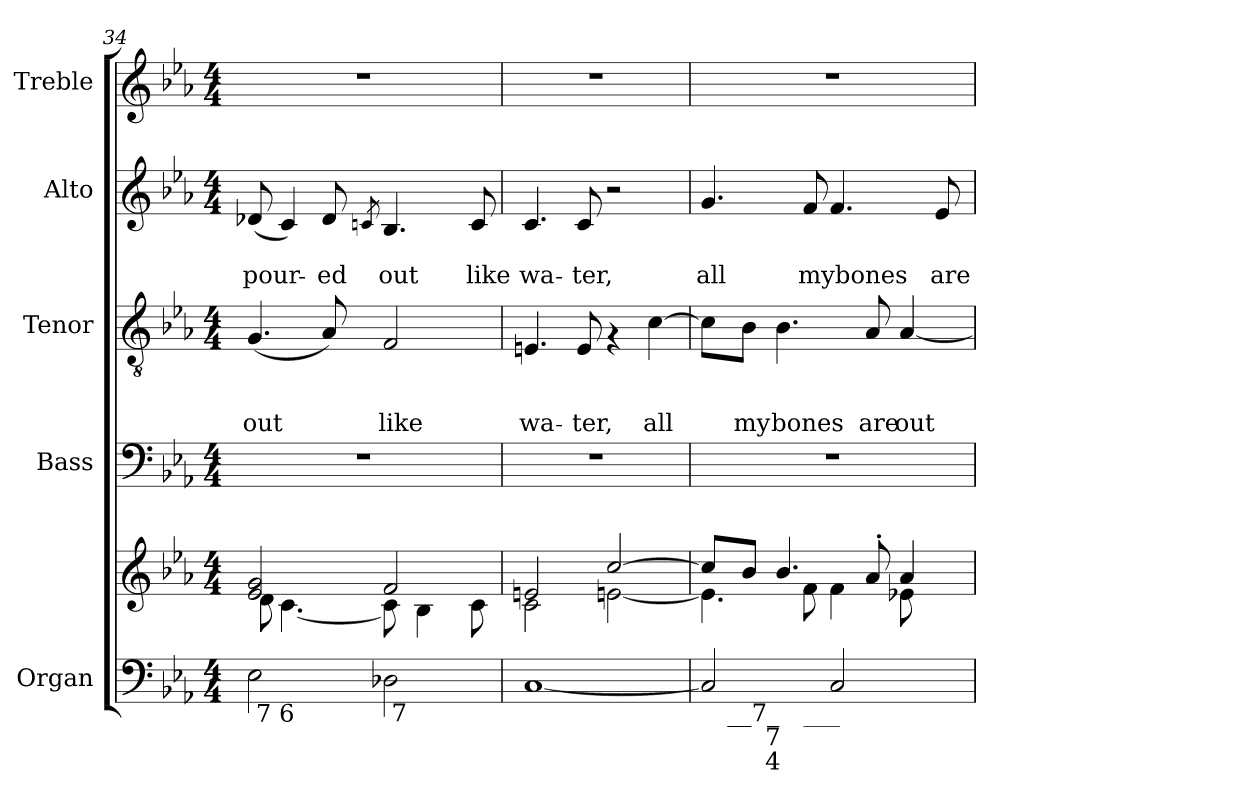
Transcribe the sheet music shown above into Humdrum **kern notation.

**kern	**kern	**kern	**kern	**text	**text	**text	**kern	**text	**text	**kern
*part5	*part5	*part4	*part3	*part3	*part3	*part3	*part2	*part2	*part2	*part1
*staff6	*staff5	*staff4	*staff3	*staff3	*staff3	*staff3	*staff2	*staff2	*staff2	*staff1
*I"Organ	*	*I"Bass	*I"Tenor	*	*	*	*I"Alto	*	*	*I"Treble
*	*	*I'B	*I'T	*	*	*	*I'A	*	*	*I'Tr
*clefF4	*clefG2	*clefF4	*clefGv2	*	*	*	*clefG2	*	*	*clefG2
*k[b-e-a-]	*k[b-e-a-]	*k[b-e-a-]	*k[b-e-a-]	*	*	*	*k[b-e-a-]	*	*	*k[b-e-a-]
*E-:	*E-:	*E-:	*E-:	*	*	*	*E-:	*	*	*E-:
*M4/4	*M4/4	*M4/4	*M4/4	*	*	*	*M4/4	*	*	*M4/4
=34	=34	=34	=34	=34	=34	=34	=34	=34	=34	=34
*	*^	*	*	*	*	*	*	*	*	*
!LO:TX:b:t=single b	!	!	!	!	!	!	!	!	!	!	!
!	!	!	!	!	!	!	!LO:LY:b	!	!	!LO:LY:b	!
*^	*	*	*	*	*	*	*	*	*	*	*
2E-\	64ryy	2e-/ 2g/	8d\	1r	(<4.G/	.	.	out	(<8d-X/	.	pour-	1r
!	!LO:TX:b:t=7 6	!	!	!	!	!	!	!	!	!	!	!
.	2ryy	.	.	.	.	.	.	.	.	.	.	.
.	.	.	[<4.c\	.	.	.	.	.	4c/)	.	.	.
!	!	!	!	!	!	!	!	!	!	!	!LO:LY:b	!
.	.	.	.	.	8A-/)	.	.	.	8d-/	.	-ed	.
.	.	.	.	.	.	.	.	.	8qcn/	.	.	.
!	!	!	!	!	!	!	!	!LO:LY:b	!	!	!LO:LY:b	!
2D-X\	.	2f/	8c\]	.	2F/	.	.	like	4.B-/	.	out	.
!	!LO:TX:b:t=7	!	!	!	!	!	!	!	!	!	!	!
.	4ryy	.	.	.	.	.	.	.	.	.	.	.
.	.	.	4B-\	.	.	.	.	.	.	.	.	.
.	8...ryy	.	.	.	.	.	.	.	.	.	.	.
!	!	!	!	!	!	!	!	!	!	!	!LO:LY:b	!
.	.	.	8c\	.	.	.	.	.	8c/	.	like	.
=35	=35	=35	=35	=35	=35	=35	=35	=35	=35	=35	=35	=35
!LO:TX:b:t=single n	!	!	!	!	!	!	!	!	!	!	!	!
!	!	!	!	!	!	!	!	!LO:LY:b	!	!	!LO:LY:b	!
*v	*v	*	*	*	*	*	*	*	*	*	*	*
[<1C	2en/	2c\	1r	4.En/	.	.	wa-	4.c/	.	wa-	1r
!	!	!	!	!	!	!	!LO:LY:b	!	!	!LO:LY:b	!
.	.	.	.	8E/	.	.	-ter,	8c/	.	-ter,	.
.	[>2cc/	[<2en\	.	4rF	.	.	.	2r	.	.	.
!	!	!	!	!	!	!	!LO:LY:b	!	!	!	!
.	.	.	.	[>4c\	.	.	all	.	.	.	.
=36	=36	=36	=36	=36	=36	=36	=36	=36	=36	=36	=36
!LO:TX:b:t=single n	!	!	!	!	!	!	!	!	!	!	!
!	!	!	!	!	!	!	!	!	!	!LO:LY:b	!
*^	*	*	*	*	*	*	*	*	*	*	*
*	*^	*	*	*	*	*	*	*	*	*	*	*
*	*	*^	*	*	*	*	*	*	*	*	*	*	*
2C</]	16ryy	8..ryy	4.ryy	8cc/L]	4.e\]	1r	8c\L]	.	.	.	4.g/	.	all	1r
.	64ryy	.	.	.	.	.	.	.	.	.	.	.	.	.
!	!LO:TX:b:t=__7_	!	!	!	!	!	!	!	!	!	!	!	!	!
.	2ryy	.	.	.	.	.	.	.	.	.	.	.	.	.
!	!	!	!	!	!	!	!	!	!	!LO:LY:b	!	!	!	!
.	.	.	.	8b-/J	.	.	8B-\J	.	.	my	.	.	.	.
!	!	!LO:TX:b:t=7	!	!	!	!	!	!	!	!	!	!	!	!
!	!	!LO:TX:b:t=4	!	!	!	!	!	!	!	!	!	!	!	!
.	.	2ryy	.	.	.	.	.	.	.	.	.	.	.	.
!	!	!	!	!	!	!	!	!	!	!LO:LY:b	!	!	!	!
.	.	.	.	4.b-/	.	.	4.B-\	.	.	bones	.	.	.	.
!	!	!	!LO:TX:b:t=___	!	!	!	!	!	!	!	!	!	!	!
!	!	!	!	!	!	!	!	!	!	!	!	!	!LO:LY:b	!
.	.	.	2ryy	.	8f\	.	.	.	.	.	8f/	.	mybones	.
2C/	.	.	.	.	4f\	.	.	.	.	.	4.f/	.	.	.
.	4ryy	.	.	.	.	.	.	.	.	.	.	.	.	.
!	!	!	!	!	!	!	!	!	!	!LO:LY:b	!	!	!	!
.	.	.	.	8a-'>/	.	.	8A-/	.	.	are	.	.	.	.
.	.	4ryy	.	.	.	.	.	.	.	.	.	.	.	.
!	!	!	!	!	!	!	!	!	!	!LO:LY:b	!	!	!	!
.	.	.	.	4a-/	8e-X\	.	[<4A-/	.	.	out	.	.	.	.
.	8ryy	.	.	.	.	.	.	.	.	.	.	.	.	.
!	!	!	!	!	!	!	!	!	!	!	!	!	!LO:LY:b	!
.	.	.	8ryy	.	8ryy	.	.	.	.	.	8e-/	.	are	.
.	32.ryy	.	.	.	.	.	.	.	.	.	.	.	.	.
.	.	32ryy	.	.	.	.	.	.	.	.	.	.	.	.
*v	*v	*v	*v	*	*	*	*	*	*	*	*	*	*	*
*	*v	*v	*	*	*	*	*	*	*	*	*
=	=	=	=	=	=	=	=	=	=	=
*-	*-	*-	*-	*-	*-	*-	*-	*-	*-	*-
